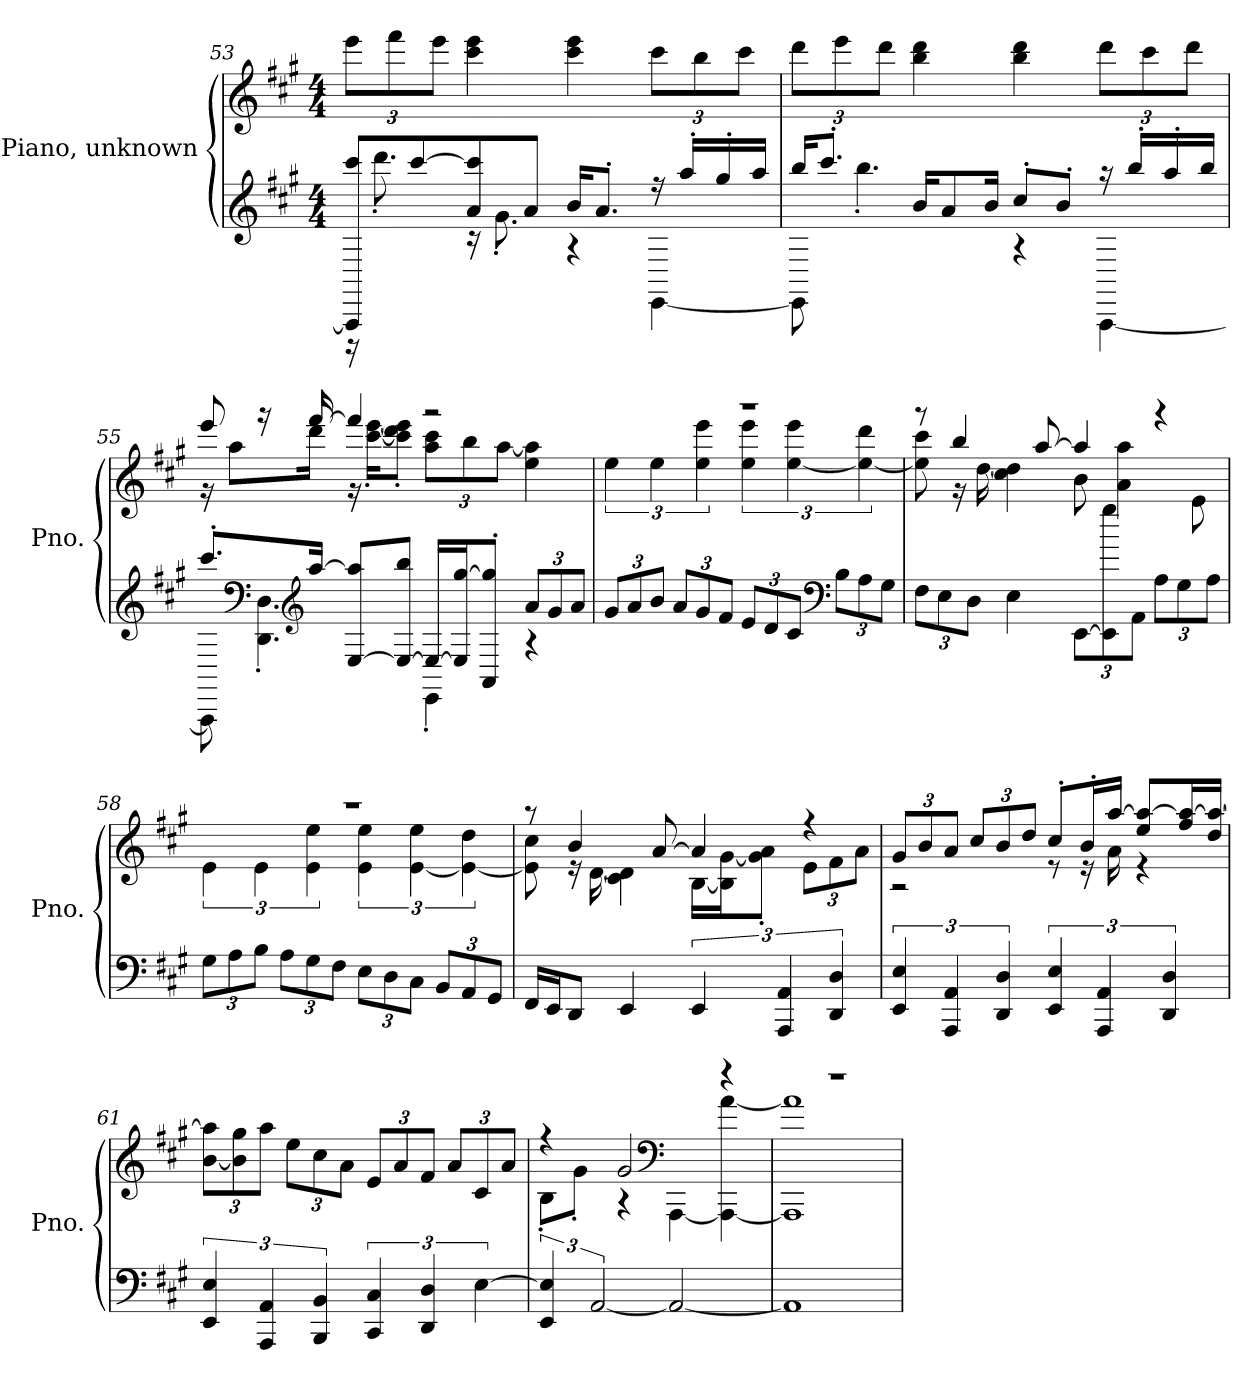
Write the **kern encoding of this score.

**kern	**kern
*part1	*part1
*staff2	*staff1
*I"Piano, unknown	*
*I'Pno.	*
!!LO:LB:g=z
*clefG2	*clefG2
*k[f#c#g#]	*k[f#c#g#]
*M4/4	*M4/4
=53	=53
*^	*
*	*	*Xbrackettup
8AAA/] 8ccc#/L	16r	12eee\L
.	8.ddd'\	.
.	.	12fff#\
[8ccc#/	.	.
.	.	12eee\J
8a/ 8ccc#/]	16r	4ccc#\ 4eee\
.	8.g#'\	.
8a/J	.	.
16b/KL	4r	4ccc#\ 4eee\
8.a'/J	.	.
16r	[4EE\	12ccc#\L
16aa'/LL	.	.
.	.	12bb\
16gg#'/	.	.
.	.	12ccc#\J
16aa/JJ	.	.
=54	=54	=54
16bb/KL	8EE\]	12ddd\L
8.ccc#'/J	.	.
.	.	12eee\
.	4.bb'\	.
.	.	12ddd\J
16b/KL	.	4bb\ 4ddd\
8a/	.	.
16b/Jk	.	.
8cc#'/L	4r	4bb\ 4ddd\
8b'/J	.	.
16r	[4AAA\	12ddd\L
16bb'/LL	.	.
.	.	12ccc#\
16aa'/	.	.
.	.	12ddd\J
16bb/JJ	.	.
!!LO:LB:g=z
=55	=55	=55
*	*	*^
8.ccc#'/L	8AAA\]	8eee/	16r
.	.	.	8aa\L
*clefF4	*	*	*
.	4.DD\' 4.D\'	16r	.
*clefG2	*	*	*
[16aa/Jk	.	[16fff#/	16ddd\Jk
[8E/ 8aa/]L	.	4fff#/]	16r
.	.	.	[16ccc#\' [16eee\'KL
8E/_ 8bb/J	.	.	8ccc#\]' 8ddd\' 8eee\]'J
16E/LL_	4EE'\	2r	12aa\ 12ccc#\L
16E/] [16gg#/J	.	.	.
.	.	.	12bb\
8AA/' 8gg#/]'J	.	.	.
.	.	.	[12aa\J
*Xbrackettup	*	*	*
12a/L	4r	.	4ee\ 4aa\]
12g#/	.	.	.
12a/J	.	.	.
*v	*v	*	*
=56	=56	=56
*	*	*brackettup
12g#/L	1r	6ee\
12a/	.	.
12b/J	.	6ee\
12a/L	.	.
12g#/	.	6ee\ 6eee\
12f#/J	.	.
12e/L	.	6ee\ 6eee\
12d/	.	.
12c#/J	.	[6ee\ 6eee\
*clefF4	*	*
12B\L	.	.
12A\	.	6ee\_ 6ddd\
12G#\J	.	.
!!LO:LB:g=z	!!
=57	=57	=57
12F#\L	8r	8ee\] 8ccc#\
12E\	.	.
.	4bb/	16r
12D\J	.	.
.	.	[16dd\
4E\	.	4cc#\ 4dd\]
.	[8aa/	.
[12EE\L	4aa/]	8b\
12EE\] 12gg#\	.	.
.	.	4a\ 4aa\
12AA\J	.	.
12A\L	4r	.
12G#\	.	.
.	.	8e\
12A\J	.	.
=58	=58	=58
12G#\L	1r	6e\
12A\	.	.
12B\J	.	6e\
12A\L	.	.
12G#\	.	6e\ 6ee\
12F#\J	.	.
12E\L	.	6e\ 6ee\
12D\	.	.
12C#\J	.	[6e\ 6ee\
12BB/L	.	.
12AA/	.	6e\_ 6dd\
12GG#/J	.	.
=59	=59	=59
16FF#/LL	8r	8e\] 8cc#\
16EE/J	.	.
8DD/J	4b/	16r
.	.	[16d\
4EE/	.	4c#\ 4d\]
.	[8a/	.
*brackettup	*	*
6EE/	4a/]	[16B\LL
.	.	16B\] [16g#\J
.	.	8g#\]' 8a\'J
6AAA/ 6AA/	.	.
*	*	*Xbrackettup
.	4r	12e\L
6DD/ 6D/	.	12f#\
.	.	12a\J
!!LO:LB:g=z	!!
=60	=60	=60
6EE/ 6E/	12g#/L	2r
.	12b/	.
6AAA/ 6AA/	12a/J	.
.	12cc#/L	.
6DD/ 6D/	12b/	.
.	12dd/J	.
6EE/ 6E/	8cc#'/L	8r
.	16b'/L	16r
6AAA/ 6AA/	.	.
.	[16aa/JJ	16a\
.	8ee/ 8aa/_L	4r
6DD/ 6D/	.	.
.	16ff#/ 16aa/_L	.
.	16dd/ 16aa/_JJ	.
*	*v	*v
=61	=61
6EE/ 6E/	[12b\ 12aa\]L
.	12b\] 12gg#\
6AAA/ 6AA/	12aa\J
.	12ee\L
6BBB/ 6BB/	12cc#\
.	12a\J
6CC#/ 6C#/	12e/L
.	12a/
6DD/ 6D/	12f#/J
.	12a/L
[6E\	12c#/
.	12a/J
=62	=62
*	*^
6EE/ 6E/]	4r	8B'\L
.	.	8g#'\J
[3AA/	.	.
.	2g#/	4r
*	*clefF4	*
2AA/_	.	[4AAA\
.	4r	4AAA\_ [4a\
=63	=63	=63
1AA]	1r	1AAA] 1a]
*	*v	*v
=	=
*-	*-
